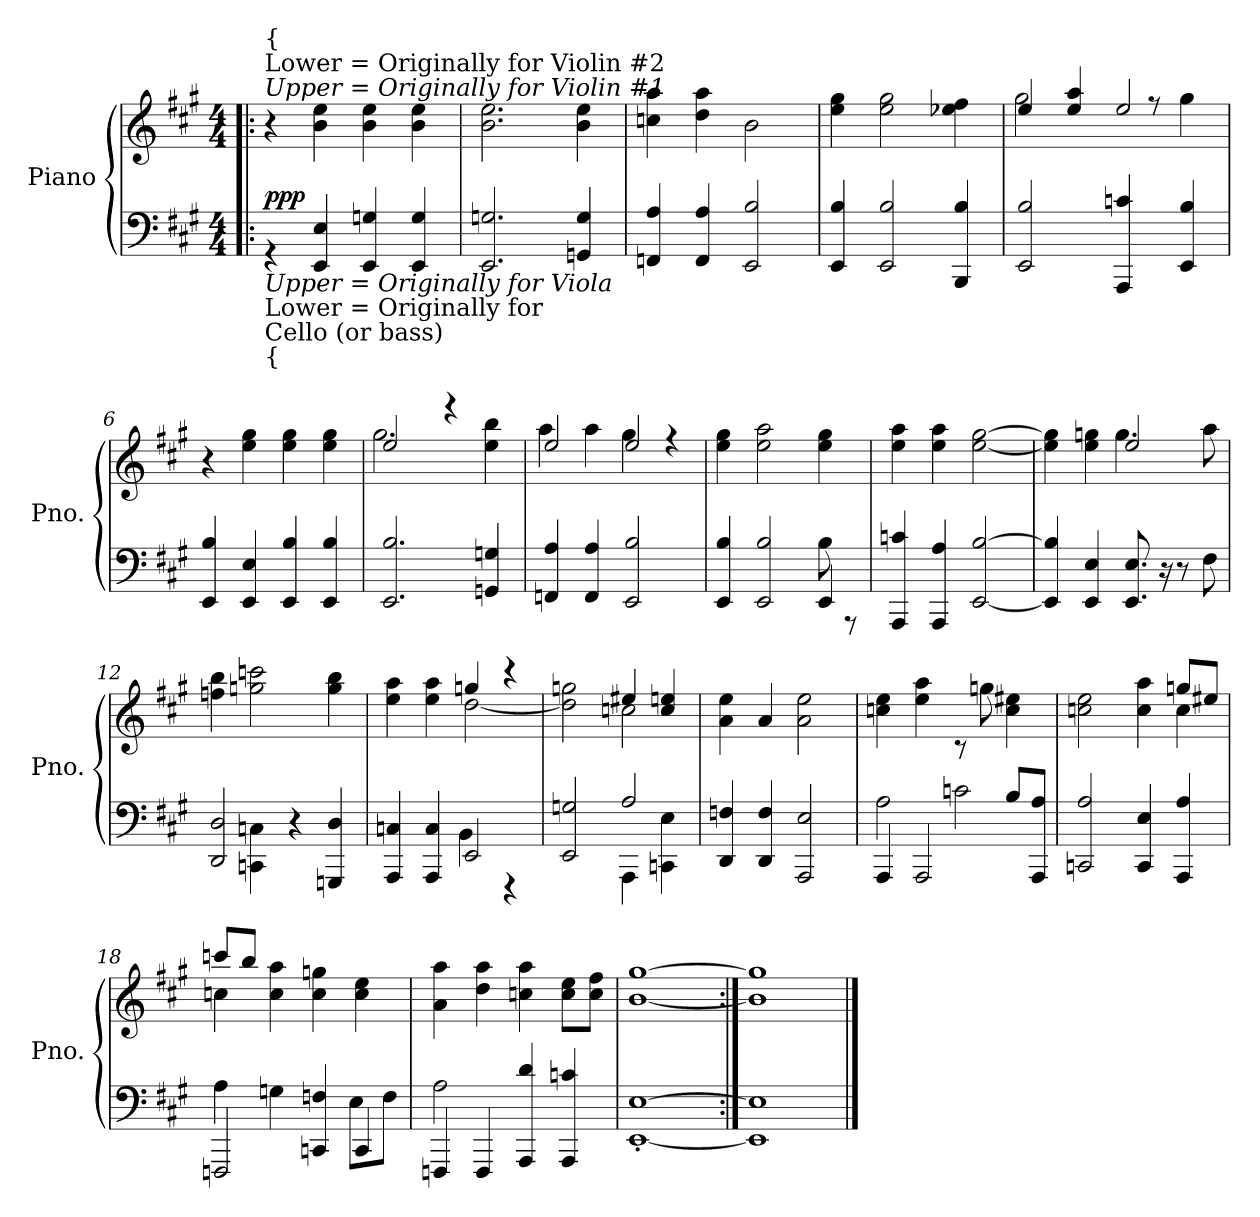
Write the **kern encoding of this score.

**kern	**kern	**dynam
*part1	*part1	*part1
*staff2	*staff1	*staff1/2
*I"Piano	*	*
*I'Pno.	*	*
*clefF4	*clefG2	*
*k[f#c#g#]	*k[f#c#g#]	*
*M4/4	*M4/4	*
=1!|:	=1!|:	=1!|:
!	!LO:TX:a:i:t=Upper = Originally for Violin #1	!
!	!LO:TX:a:t=Lower = Originally for Violin #2	!
!	!LO:TX:a:t={	!
!LO:TX:b:i:t=Upper = Originally for Viola	!	!
!LO:TX:b:t=Lower = Originally for	!	!
!LO:TX:b:t=Cello (or bass)	!	!
!LO:TX:b:t={	!	!
!	!	!LO:DY:a=2
4rGG	4r	ppp
4EE/ 4E/	4b\ 4ee\	.
4EE/ 4Gn/	4b\ 4ee\	.
4EE/ 4G/	4b\ 4ee\	.
=2	=2	=2
2.EE/ 2.Gn/	2.b\ 2.ee\	.
4GGn/ 4G/	4b\ 4ee\	.
=3	=3	=3
4FFn/ 4A/	4ccn\ 4aa\	.
4FF/ 4A/	4dd\ 4aa\	.
2EE/ 2B/	2b\	.
=4	=4	=4
4EE/ 4B/	4ee\ 4gg#\	.
2EE/ 2B/	2ee\ 2gg#\	.
4BBB/ 4B/	4ee-X\ 4ff#\	.
=5	=5	=5
*	*^	*
2EE/ 2B/	4ee/	2gg#\	.
.	4ee/ 4aa/	.	.
4AAA/ 4cn/	2ee/	8ryy	.
.	.	8rff	.
4EE/ 4B/	.	4gg#\	.
*	*v	*v	*
=6	=6	=6
4EE/ 4B/	4r	.
4EE/ 4E/	4ee\ 4gg#\	.
4EE/ 4B/	4ee\ 4gg#\	.
4EE/ 4B/	4ee\ 4gg#\	.
=7	=7	=7
*	*^	*
2.EE/ 2.B/	2ee/	2.gg#\	.
.	4r	.	.
4GGn/ 4Gn/	4ee\ 4bb\	4ryy	.
=8	=8	=8	=8
4FFn/ 4A/	2ee/	4aa\	.
4FF/ 4A/	.	4aa\	.
2EE/ 2B/	2ee/	4gg#\	.
.	.	4rff	.
*	*v	*v	*
!!LO:LB:g=z
=9	=9	=9
*^	*	*
4EE/ 4B/	2.ryy	4ee\ 4gg#\	.
2EE/ 2B/	.	2ee\ 2aa\	.
4EE/	8B\	4ee\ 4gg#\	.
.	8r	.	.
*v	*v	*	*
=10	=10	=10
4AAA/ 4cn/	4ee\ 4aa\	.
4AAA/ 4A/	4ee\ 4aa\	.
[2EE/ [2B/	[2ee\ [2gg#\	.
=11	=11	=11
*	*^	*
4EE/] 4B/]	4ee\] 4gg#\]	2ryy	.
4EE/ 4E/	4ee\ 4ggn\	.	.
8.EE/ 8.E/	2ee/	4.gg\	.
16r	.	.	.
8r	.	.	.
8F#\	.	8aa\	.
*	*v	*v	*
=12	=12	=12
*^	*	*
2DD/ 2D/	4ryy	4ffn\ 4bb\	.
.	4CCn\ 4Cn\	2ggn\ 2cccn\	.
4r	2ryy	.	.
4GGGn/ 4D/	.	4gg\ 4bb\	.
=13	=13	=13	=13
*	*	*^	*
4AAA/ 4Cn/	2ryy	4ee\ 4aa\	2ryy	.
4AAA/ 4C/	.	4ee\ 4aa\	.	.
2EE/	4BB\	4ggn/	[2dd\	.
.	4r	4r	.	.
=14	=14	=14	=14	=14
2EE/ 2Gn/	2ryy	2dd\] 2ggn\	2ryy	.
2A/	4AAA\	4ee#X/	2ccn\	.
.	4CCn\ 4E\	4cc/ 4een/	.	.
*v	*v	*	*	*
*	*v	*v	*
=15	=15	=15
4DD/ 4Fn/	4a\ 4ee\	.
4DD/ 4F/	4a/	.
2AAA/ 2E/	2a\ 2ee\	.
!!LO:LB:g=z
=16	=16	=16
*^	*	*
4AAA/	2A\	4ccn\ 4ee\	.
2AAA/	.	4ee\ 4aa\	.
.	2cn\	8rc	.
.	.	8ggn\	.
8B/L	.	4cc\ 4ee#X\	.
8AAA/ 8A/J	.	.	.
*v	*v	*	*
=17	=17	=17
*	*^	*
2CCn/ 2A/	2ccn\ 2ee\	2.ryy	.
4CC/ 4E/	4cc\ 4aa\	.	.
4AAA/ 4A/	8ggn/L	4cc\	.
.	8ee#X/J	.	.
=18	=18	=18	=18
*^	*	*	*
2FFFn/	4A\	8cccn/L	4ccn\	.
.	.	8bb/J	.	.
.	4Gn\	4cc\ 4aa\	2.ryy	.
4CCn/ 4Fn/	4ryy	4cc\ 4ggn\	.	.
4CC/	8E\L	4cc\ 4ee\	.	.
.	8F\J	.	.	.
*	*	*v	*v	*
=19	=19	=19	=19
4FFFn/	2A\	4a\ 4aa\	.
4FFF/	.	4dd\ 4aa\	.
4AAA/ 4d/	2ryy	4ccn\ 4aa\	.
4AAA/ 4cn/	.	8cc\ 8ee\L	.
.	.	8cc\ 8ff#\J	.
*v	*v	*	*
=20	=20	=20
[1EE' [1E'	[1b [1gg#	.
=21:|!	=21:|!	=21:|!
1EE] 1E]	1b] 1gg#]	.
==	==	==
*-	*-	*-
